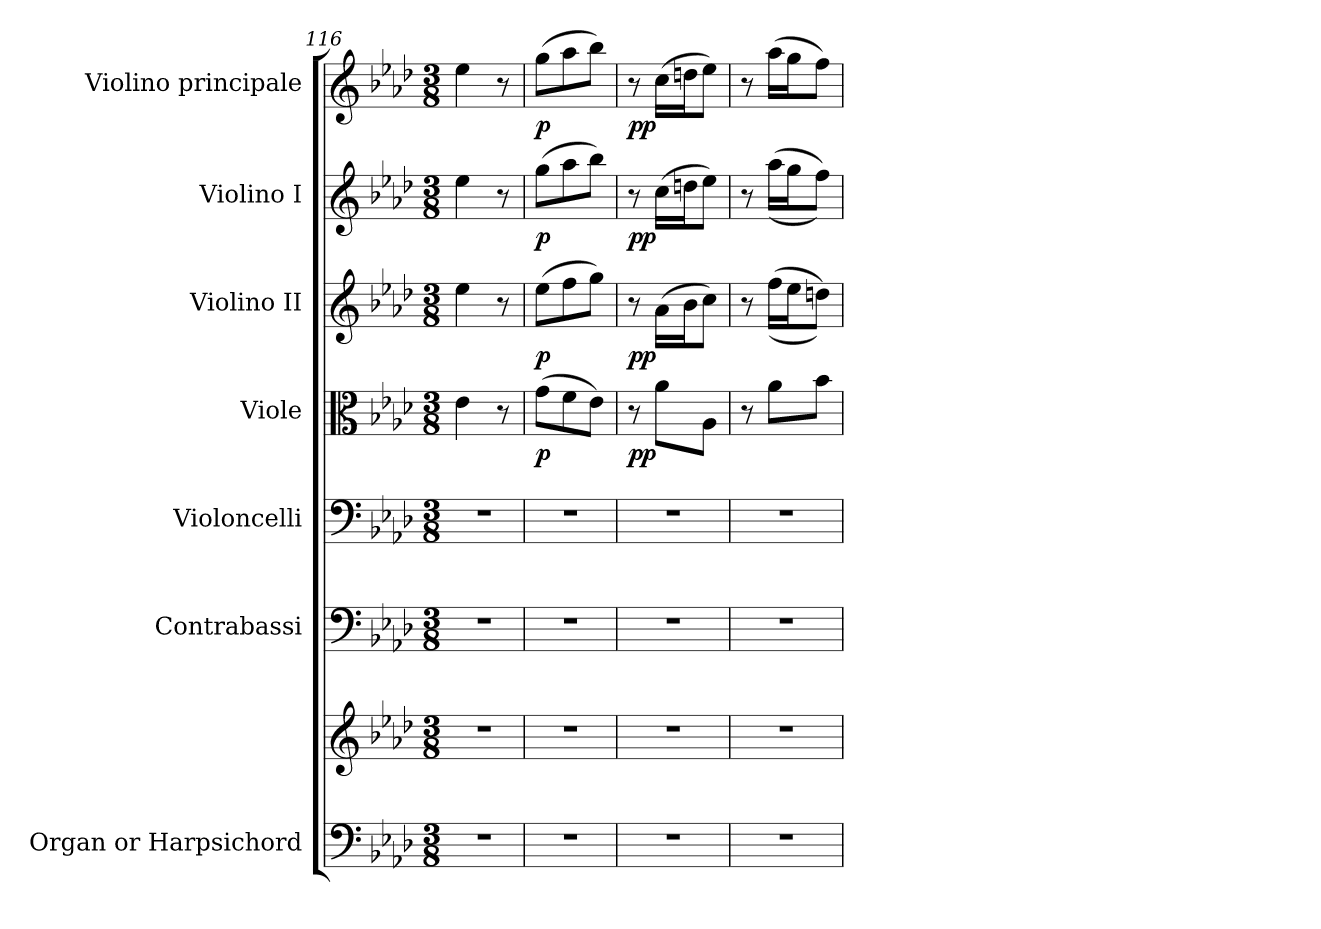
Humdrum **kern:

**kern	**kern	**kern	**kern	**kern	**dynam	**kern	**dynam	**kern	**dynam	**kern	**dynam
*part7	*part7	*part6	*part5	*part4	*part4	*part3	*part3	*part2	*part2	*part1	*part1
*staff8	*staff7	*staff6	*staff5	*staff4	*staff4	*staff3	*staff3	*staff2	*staff2	*staff1	*staff1
*I"Organ or Harpsichord	*	*I"Contrabassi	*I"Violoncelli	*I"Viole	*	*I"Violino II	*	*I"Violino I	*	*I"Violino principale	*
*I'Hch.	*	*I'Cbs.	*I'Vcl.	*I'Vle.	*	*I'Vln. II	*	*I'Vln. I	*	*I'Vln.	*
*clefF4	*clefG2	*clefF4	*clefF4	*clefC3	*	*clefG2	*	*clefG2	*	*clefG2	*
*	*	*ITrd7c12	*	*	*	*	*	*	*	*	*
*k[b-e-a-d-]	*k[b-e-a-d-]	*k[b-e-a-d-]	*k[b-e-a-d-]	*k[b-e-a-d-]	*	*k[b-e-a-d-]	*	*k[b-e-a-d-]	*	*k[b-e-a-d-]	*
*M3/8	*M3/8	*M3/8	*M3/8	*M3/8	*	*M3/8	*	*M3/8	*	*M3/8	*
=116	=116	=116	=116	=116	=116	=116	=116	=116	=116	=116	=116
4.r	4.r	4.r	4.r	4e-\	.	4ee-\	.	4ee-\	.	4ee-\	.
.	.	.	.	8r	.	8r	.	8r	.	8r	.
=117	=117	=117	=117	=117	=117	=117	=117	=117	=117	=117	=117
*	*	*	*	*	*	*	*	*	*	*MM44	*
!	!	!	!	!	!LO:DY:b	!	!LO:DY:b	!	!LO:DY:b	!	!LO:DY:b
4.r	4.r	4.r	4.r	(>8g\L	p	(>8ee-\L	p	(>8gg\L	p	(>8gg\L	p
.	.	.	.	8f\	.	8ff\	.	8aa-\	.	8aa-\	.
.	.	.	.	8e-\J)	.	8gg\J)	.	8bb-\J)	.	8bb-\J)	.
=118	=118	=118	=118	=118	=118	=118	=118	=118	=118	=118	=118
*	*	*	*	*	*	*	*	*	*	*MM36	*
!	!	!	!	!	!LO:DY:b	!	!LO:DY:b	!	!LO:DY:b	!	!LO:DY:b
4.r	4.r	4.r	4.r	8r	pp	8r	pp	8r	pp	8r	pp
*	*	*	*	*	*	*	*	*	*	*MM44	*
.	.	.	.	8a-\L	.	(>16a-\LL	.	(>16cc\LL	.	(>16cc\LL	.
.	.	.	.	.	.	16b-\J	.	16ddn\J	.	16ddn\J	.
.	.	.	.	8A-\J	.	8cc\J)	.	8ee-\J)	.	8ee-\J)	.
=119	=119	=119	=119	=119	=119	=119	=119	=119	=119	=119	=119
*	*	*	*	*	*	*	*	*	*	*MM36	*
4.r	4.r	4.r	4.r	8r	.	8r	.	8r	.	8r	.
*	*	*	*	*	*	*	*	*	*	*MM44	*
.	.	.	.	8a-\L	.	(>(>16ff\LL	.	(>(>16aa-\LL	.	(>16aa-\LL	.
.	.	.	.	.	.	16ee-\J	.	16gg\J	.	16gg\J	.
*	*	*	*	*	*	*	*	*	*	*MM36	*
.	.	.	.	8b-\J	.	8ddn\J))	.	8ff\J))	.	8ff\J)	.
=	=	=	=	=	=	=	=	=	=	=	=
*-	*-	*-	*-	*-	*-	*-	*-	*-	*-	*-	*-
